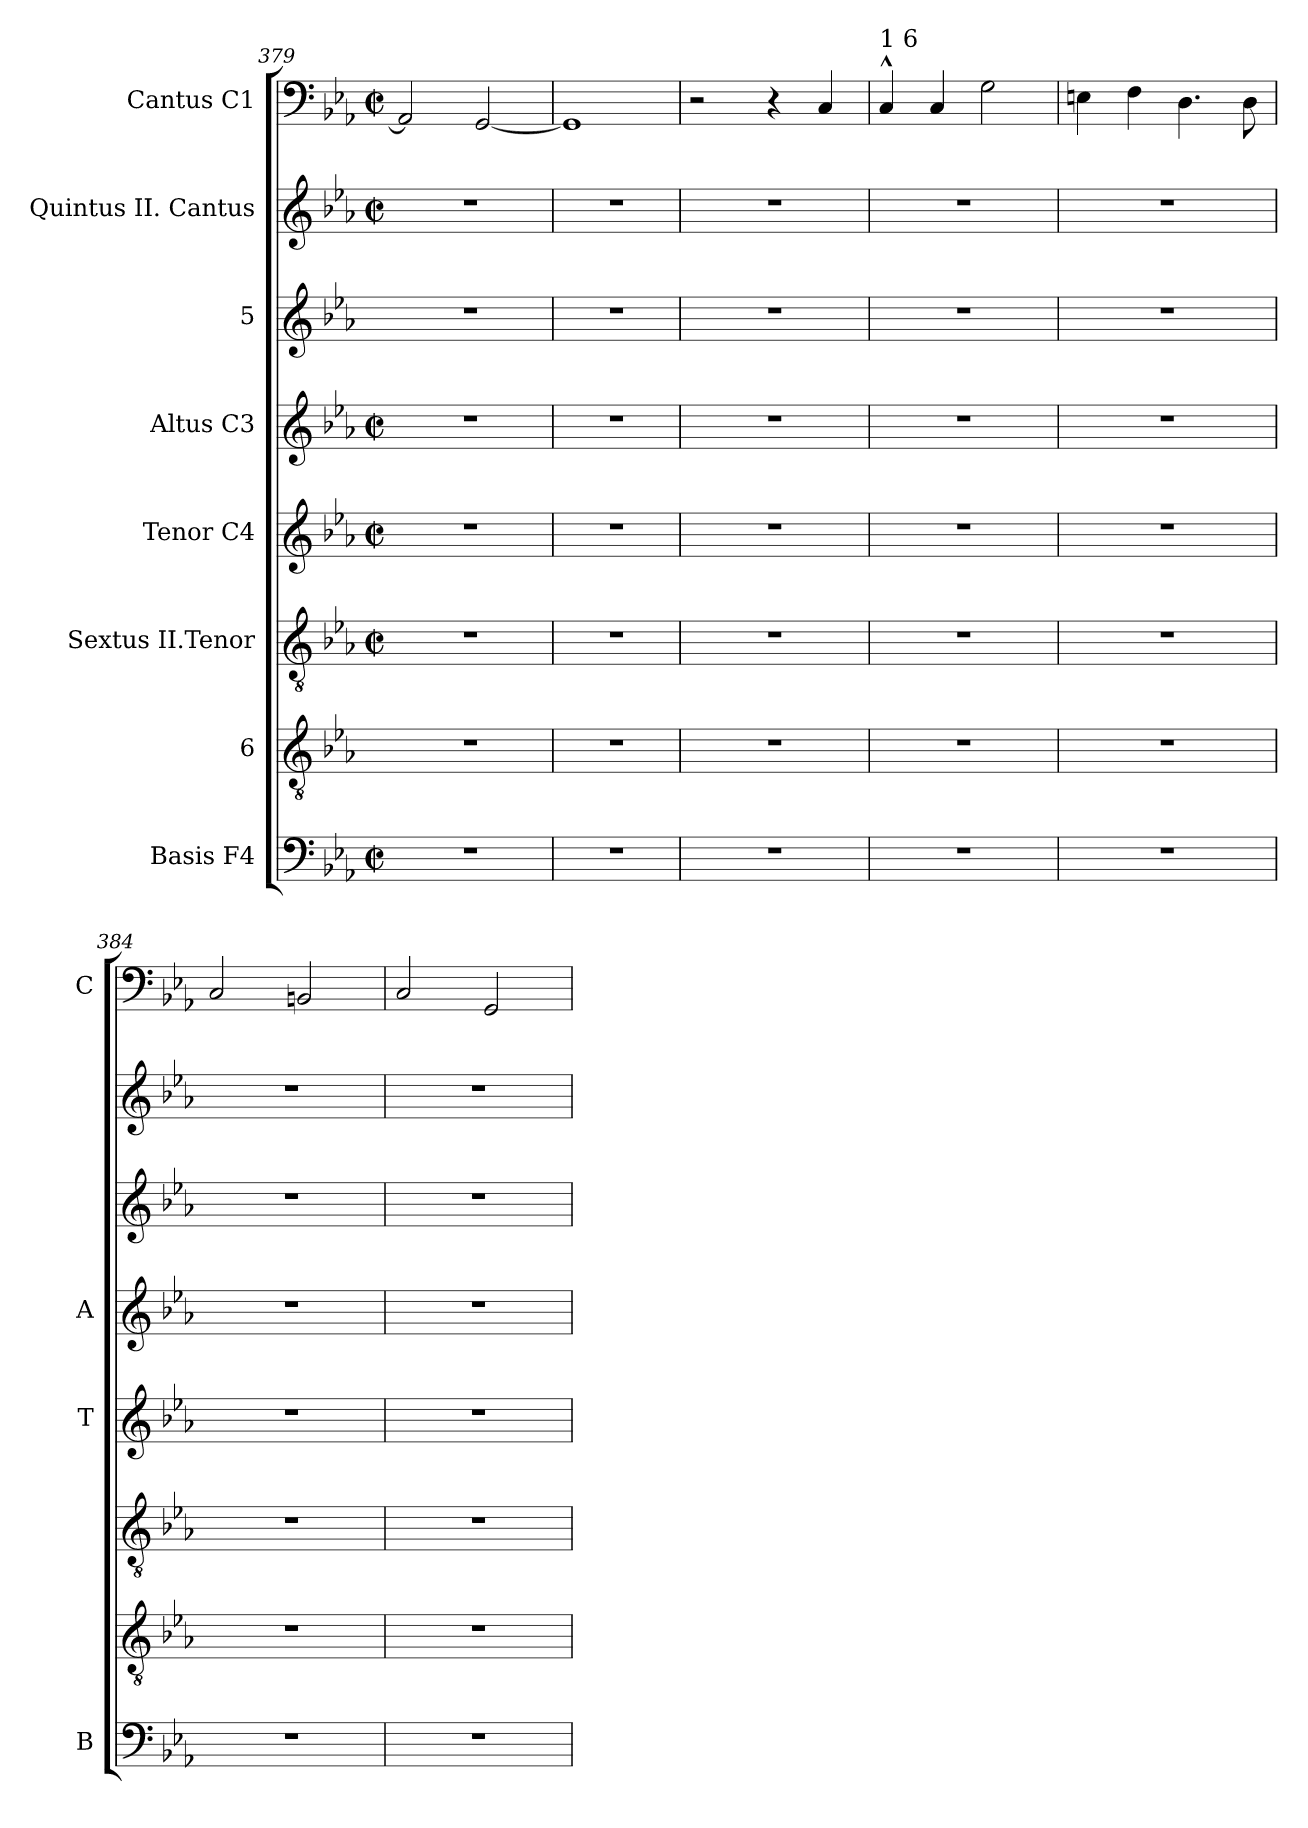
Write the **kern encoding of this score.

**kern	**kern	**kern	**kern	**kern	**kern	**kern	**kern
*part8	*part7	*part6	*part5	*part4	*part3	*part2	*part1
*staff8	*staff7	*staff6	*staff5	*staff4	*staff3	*staff2	*staff1
*I"Basis F4	*I"6	*I"Sextus II.Tenor	*I"Tenor C4	*I"Altus C3	*I"5	*I"Quintus II. Cantus	*I"Cantus C1
*I'B	*	*	*I'T	*I'A	*	*	*I'C
*clefF4	*clefGv2	*clefGv2	*clefG2	*clefG2	*clefG2	*clefG2	*clefF4
*k[b-e-a-]	*k[b-e-a-]	*k[b-e-a-]	*k[b-e-a-]	*k[b-e-a-]	*k[b-e-a-]	*k[b-e-a-]	*k[b-e-a-]
*E-:	*E-:	*E-:	*E-:	*E-:	*E-:	*E-:	*E-:
*M2/2	*	*M2/2	*M2/2	*M2/2	*	*M2/2	*M2/2
*met(c|)	*	*met(c|)	*met(c|)	*met(c|)	*	*met(c|)	*met(c|)
=379	=379	=379	=379	=379	=379	=379	=379
1r	1r	1r	1r	1r	1r	1r	2AA/]
.	.	.	.	.	.	.	[<2GG/
=380	=380	=380	=380	=380	=380	=380	=380
1r	1r	1r	1r	1r	1r	1r	1GG]
=381	=381	=381	=381	=381	=381	=381	=381
1r	1r	1r	1r	1r	1r	1r	2r
.	.	.	.	.	.	.	4r
.	.	.	.	.	.	.	4C/
!!LO:LB:g=z
=382	=382	=382	=382	=382	=382	=382	=382
!	!	!	!	!	!	!	!LO:TX:a:t=1 6
1r	1r	1r	1r	1r	1r	1r	4C^^</
.	.	.	.	.	.	.	4C/
.	.	.	.	.	.	.	2G\
=383	=383	=383	=383	=383	=383	=383	=383
1r	1r	1r	1r	1r	1r	1r	4En\
.	.	.	.	.	.	.	4F\
.	.	.	.	.	.	.	4.D\
.	.	.	.	.	.	.	8D\
=384	=384	=384	=384	=384	=384	=384	=384
1r	1r	1r	1r	1r	1r	1r	2C/
.	.	.	.	.	.	.	2BBn/
=385	=385	=385	=385	=385	=385	=385	=385
1r	1r	1r	1r	1r	1r	1r	2C/
.	.	.	.	.	.	.	2GG/
=	=	=	=	=	=	=	=
*-	*-	*-	*-	*-	*-	*-	*-
